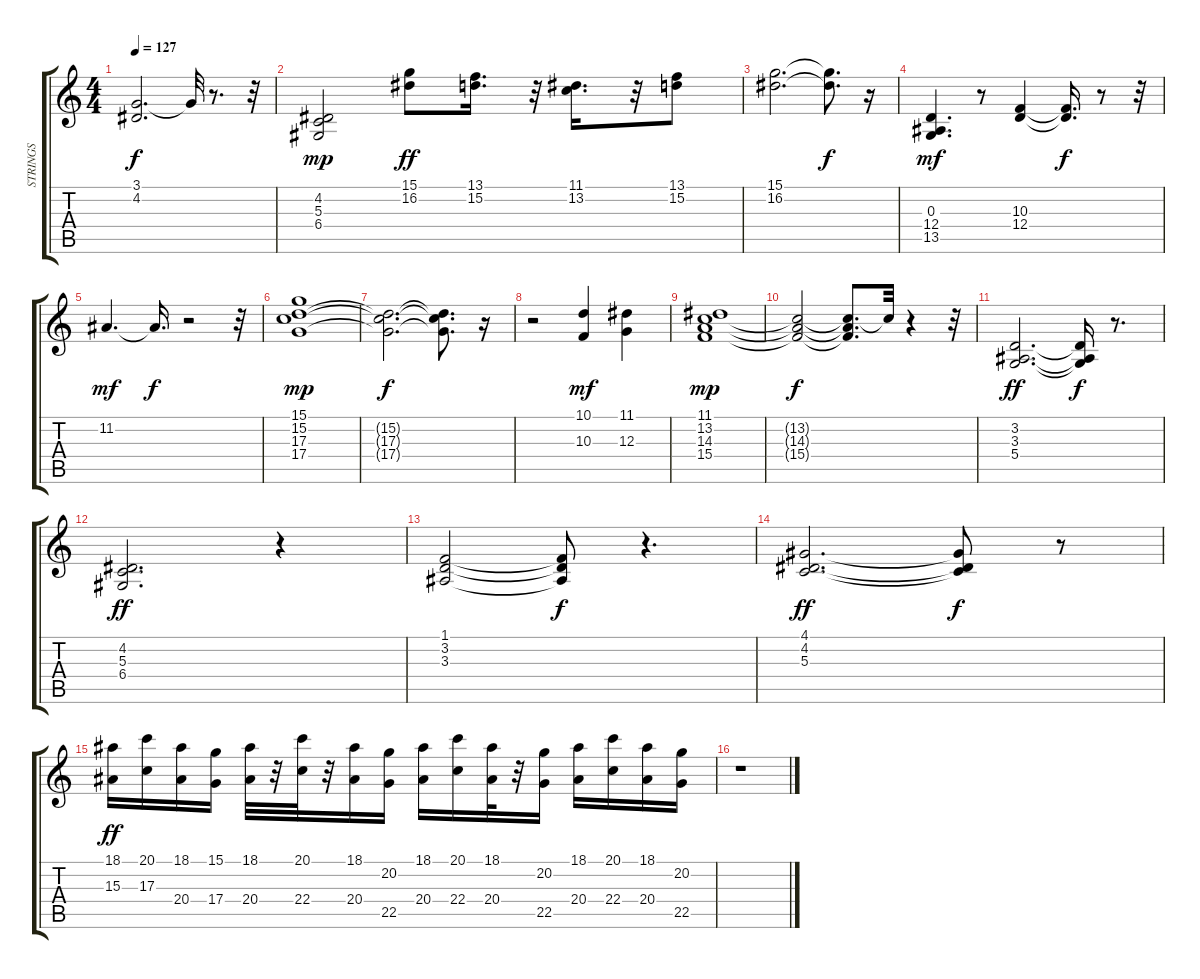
\track ("STRINGS" "STRINGS") {instrument stringensemble1}
\staff {score tabs}
\tuning (E4 B3 G3 D3 A2 E2) {hide}
\ts (4 4)
\tempo 127
\clef g2
\ks c
(3.1{t} 4.2{t}).2{d dy f} 3.1{t}.32 r.8{d} r.32 |
(4.2 5.3 6.4).2{dy mp} (15.1 16.2).8{dy ff} (13.1 15.2).16{d} r.32 (11.1 13.2).16{d} r.32 (13.1 15.2).8 |
(15.1 16.2).2{d} (15.1{t} 16.2{t}).8{d dy f} r.16 |
(0.3 12.4 13.5).4{d dy mf} r.8 (10.3 12.4).4 (10.3{t} 12.4{t}).16{d dy f} r.8 r.32 |
11.2.4{d dy mf} 11.2{t}.16{d dy f} r.2 r.32 |
(15.1 15.2 17.3 17.4).1{dy mp} |
(15.2{t} 17.3{t} 17.4{t}).2{d dy f} (15.2{t} 17.3{t} 17.4{t}).8{d} r.16 |
r.2 (10.1 10.3).4{dy mf} (11.1 12.3).4 |
(11.1 13.2 14.3 15.4).1{dy mp} |
(13.2{t} 14.3{t} 15.4{t}).2{dy f} (13.2{t} 14.3{t} 15.4{t}).8{d} 13.2{t}.32 r.4 r.32 |
(3.2 3.3 5.4).2{d dy ff} (3.2{t} 3.3{t} 5.4{t}).16{dy f} r.8{d} |
(4.2 5.3 6.4).2{d dy ff} r.4 |
(1.1 3.2 3.3).2 (1.1{t} 3.2{t} 3.3{t}).8{dy f} r.4{d} |
(4.1 4.2 5.3).2{d dy ff} (4.1{t} 4.2{t} 5.3{t}).8{dy f} r.8 |
(18.1 15.3).16{dy ff} (20.1 17.3).16 (18.1 20.4).16 (15.1 17.4).16 (18.1 20.4).32 r.32 (20.1 22.4).32 r.32 (18.1 20.4).16 (20.2 22.5).16 (18.1 20.4).16 (20.1 22.4).16 (18.1 20.4).32 r.32 (20.2 22.5).16 (18.1 20.4).16 (20.1 22.4).16 (18.1 20.4).16 (20.2 22.5).16 |
r.1
